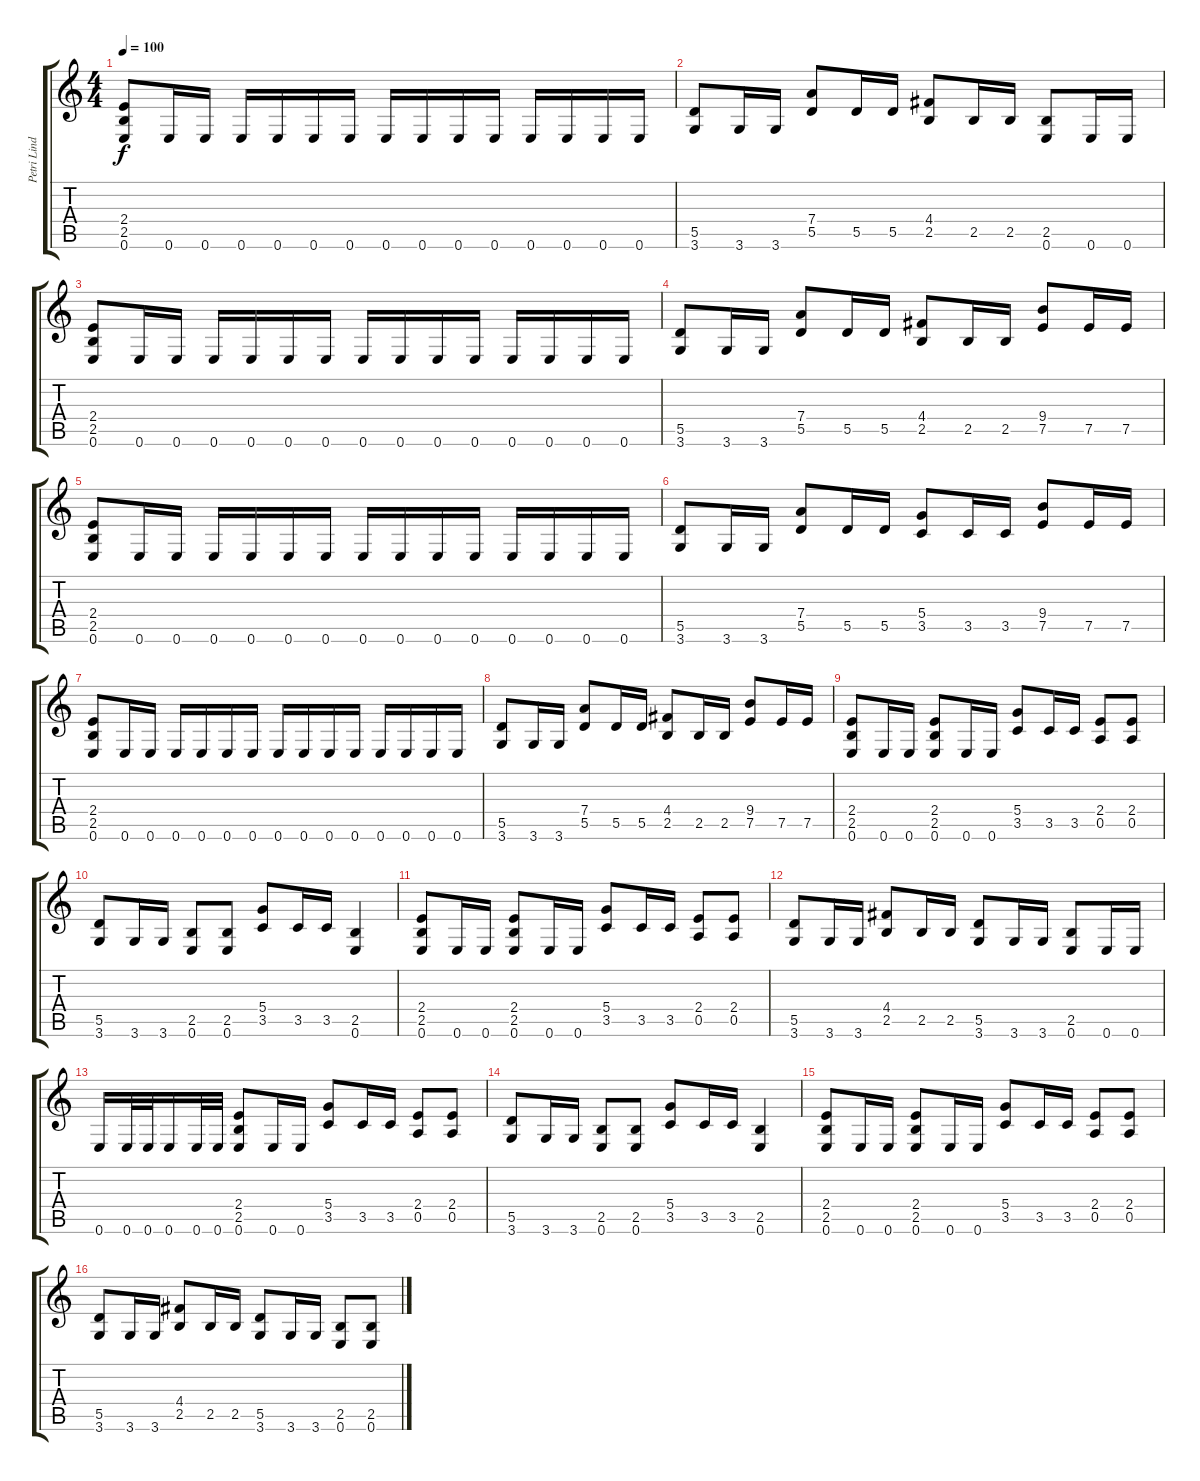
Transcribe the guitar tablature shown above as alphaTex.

\track ("Petri Lindroos" "Petri Lind") {instrument distortionguitar}
\staff {score tabs}
\tuning (E4 B3 G3 D3 A2 E2) {hide}
\ts (4 4)
\tempo 100
\clef g2
\ks c
(2.4 2.5 0.6).8{dy f} 0.6.16 0.6.16 0.6.16 0.6.16 0.6.16 0.6.16 0.6.16 0.6.16 0.6.16 0.6.16 0.6.16 0.6.16 0.6.16 0.6.16 |
(5.5 3.6).8 3.6.16 3.6.16 (7.4 5.5).8 5.5.16 5.5.16 (4.4 2.5).8 2.5.16 2.5.16 (2.5 0.6).8 0.6.16 0.6.16 |
(2.4 2.5 0.6).8 0.6.16 0.6.16 0.6.16 0.6.16 0.6.16 0.6.16 0.6.16 0.6.16 0.6.16 0.6.16 0.6.16 0.6.16 0.6.16 0.6.16 |
(5.5 3.6).8 3.6.16 3.6.16 (7.4 5.5).8 5.5.16 5.5.16 (4.4 2.5).8 2.5.16 2.5.16 (9.4 7.5).8 7.5.16 7.5.16 |
(2.4 2.5 0.6).8 0.6.16 0.6.16 0.6.16 0.6.16 0.6.16 0.6.16 0.6.16 0.6.16 0.6.16 0.6.16 0.6.16 0.6.16 0.6.16 0.6.16 |
(5.5 3.6).8 3.6.16 3.6.16 (7.4 5.5).8 5.5.16 5.5.16 (5.4 3.5).8 3.5.16 3.5.16 (9.4 7.5).8 7.5.16 7.5.16 |
(2.4 2.5 0.6).8 0.6.16 0.6.16 0.6.16 0.6.16 0.6.16 0.6.16 0.6.16 0.6.16 0.6.16 0.6.16 0.6.16 0.6.16 0.6.16 0.6.16 |
(5.5 3.6).8 3.6.16 3.6.16 (7.4 5.5).8 5.5.16 5.5.16 (4.4 2.5).8 2.5.16 2.5.16 (9.4 7.5).8 7.5.16 7.5.16 |
(2.4 2.5 0.6).8 0.6.16 0.6.16 (2.4 2.5 0.6).8 0.6.16 0.6.16 (5.4 3.5).8 3.5.16 3.5.16 (2.4 0.5).8 (2.4 0.5).8 |
(5.5 3.6).8 3.6.16 3.6.16 (2.5 0.6).8 (2.5 0.6).8 (5.4 3.5).8 3.5.16 3.5.16 (2.5 0.6).4 |
(2.4 2.5 0.6).8 0.6.16 0.6.16 (2.4 2.5 0.6).8 0.6.16 0.6.16 (5.4 3.5).8 3.5.16 3.5.16 (2.4 0.5).8 (2.4 0.5).8 |
(5.5 3.6).8 3.6.16 3.6.16 (4.4 2.5).8 2.5.16 2.5.16 (5.5 3.6).8 3.6.16 3.6.16 (2.5 0.6).8 0.6.16 0.6.16 |
0.6.16 0.6.32 0.6.32 0.6.16 0.6.32 0.6.32 (2.4 2.5 0.6).8 0.6.16 0.6.16 (5.4 3.5).8 3.5.16 3.5.16 (2.4 0.5).8 (2.4 0.5).8 |
(5.5 3.6).8 3.6.16 3.6.16 (2.5 0.6).8 (2.5 0.6).8 (5.4 3.5).8 3.5.16 3.5.16 (2.5 0.6).4 |
(2.4 2.5 0.6).8 0.6.16 0.6.16 (2.4 2.5 0.6).8 0.6.16 0.6.16 (5.4 3.5).8 3.5.16 3.5.16 (2.4 0.5).8 (2.4 0.5).8 |
(5.5 3.6).8 3.6.16 3.6.16 (4.4 2.5).8 2.5.16 2.5.16 (5.5 3.6).8 3.6.16 3.6.16 (2.5 0.6).8 (2.5 0.6).8
